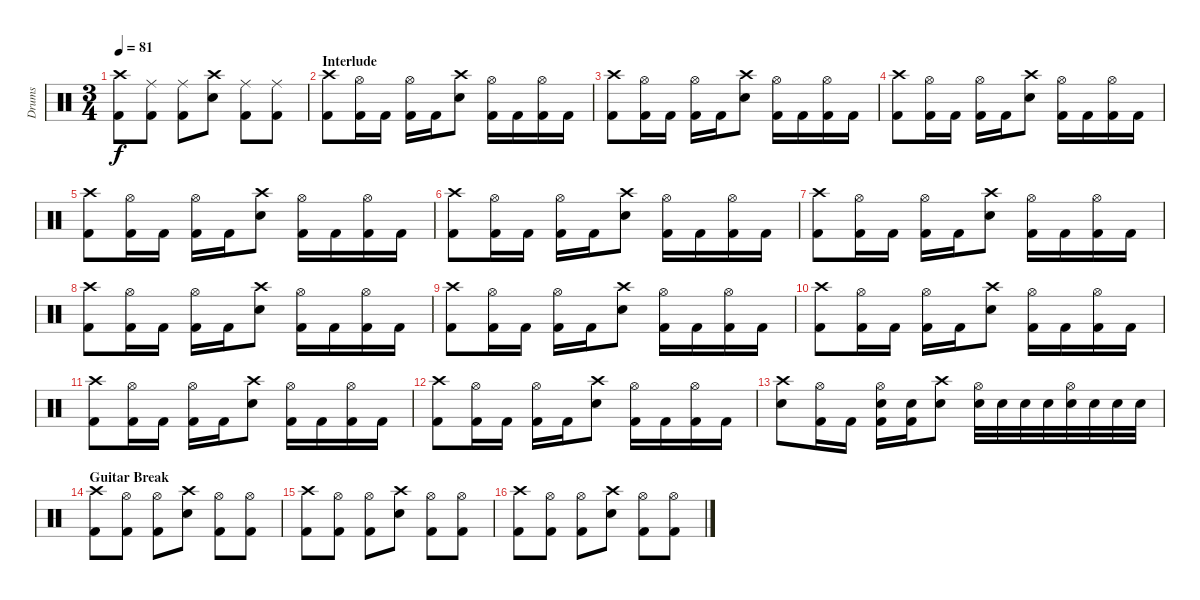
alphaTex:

\track ("Drums" "Drums") {instrument percussion}
\staff {score}
\articulation defaults
\ts (3 4)
\tempo 81
\clef neutral
\ks c
("Crash high (hit)" "Kick (hit) 2").8{dy f} ("Ride (middle)" "Kick (hit) 2").8 ("Ride (middle)" "Kick (hit) 2").8 ("Crash high (hit)" "Electric Snare (hit)").8 ("Ride (middle)" "Kick (hit) 2").8 ("Ride (middle)" "Kick (hit) 2").8 |
\section ("" "Interlude")
("Crash high (hit)" "Kick (hit) 2").8 ("Hi-Hat (open)" "Kick (hit) 2").16 "Kick (hit) 2".16 ("Hi-Hat (open)" "Kick (hit) 2").16 "Kick (hit) 2".16 ("Crash high (hit)" "Electric Snare (hit)").8 ("Hi-Hat (open)" "Kick (hit) 2").16 "Kick (hit) 2".16 ("Hi-Hat (open)" "Kick (hit) 2").16 "Kick (hit) 2".16 |
("Crash high (hit)" "Kick (hit) 2").8 ("Hi-Hat (open)" "Kick (hit) 2").16 "Kick (hit) 2".16 ("Hi-Hat (open)" "Kick (hit) 2").16 "Kick (hit) 2".16 ("Crash high (hit)" "Electric Snare (hit)").8 ("Hi-Hat (open)" "Kick (hit) 2").16 "Kick (hit) 2".16 ("Hi-Hat (open)" "Kick (hit) 2").16 "Kick (hit) 2".16 |
("Crash high (hit)" "Kick (hit) 2").8 ("Hi-Hat (open)" "Kick (hit) 2").16 "Kick (hit) 2".16 ("Hi-Hat (open)" "Kick (hit) 2").16 "Kick (hit) 2".16 ("Crash high (hit)" "Electric Snare (hit)").8 ("Hi-Hat (open)" "Kick (hit) 2").16 "Kick (hit) 2".16 ("Hi-Hat (open)" "Kick (hit) 2").16 "Kick (hit) 2".16 |
("Crash high (hit)" "Kick (hit) 2").8 ("Hi-Hat (open)" "Kick (hit) 2").16 "Kick (hit) 2".16 ("Hi-Hat (open)" "Kick (hit) 2").16 "Kick (hit) 2".16 ("Crash high (hit)" "Electric Snare (hit)").8 ("Hi-Hat (open)" "Kick (hit) 2").16 "Kick (hit) 2".16 ("Hi-Hat (open)" "Kick (hit) 2").16 "Kick (hit) 2".16 |
("Crash high (hit)" "Kick (hit) 2").8 ("Hi-Hat (open)" "Kick (hit) 2").16 "Kick (hit) 2".16 ("Hi-Hat (open)" "Kick (hit) 2").16 "Kick (hit) 2".16 ("Crash high (hit)" "Electric Snare (hit)").8 ("Hi-Hat (open)" "Kick (hit) 2").16 "Kick (hit) 2".16 ("Hi-Hat (open)" "Kick (hit) 2").16 "Kick (hit) 2".16 |
("Crash high (hit)" "Kick (hit) 2").8 ("Hi-Hat (open)" "Kick (hit) 2").16 "Kick (hit) 2".16 ("Hi-Hat (open)" "Kick (hit) 2").16 "Kick (hit) 2".16 ("Crash high (hit)" "Electric Snare (hit)").8 ("Hi-Hat (open)" "Kick (hit) 2").16 "Kick (hit) 2".16 ("Hi-Hat (open)" "Kick (hit) 2").16 "Kick (hit) 2".16 |
("Crash high (hit)" "Kick (hit) 2").8 ("Hi-Hat (open)" "Kick (hit) 2").16 "Kick (hit) 2".16 ("Hi-Hat (open)" "Kick (hit) 2").16 "Kick (hit) 2".16 ("Crash high (hit)" "Electric Snare (hit)").8 ("Hi-Hat (open)" "Kick (hit) 2").16 "Kick (hit) 2".16 ("Hi-Hat (open)" "Kick (hit) 2").16 "Kick (hit) 2".16 |
("Crash high (hit)" "Kick (hit) 2").8 ("Hi-Hat (open)" "Kick (hit) 2").16 "Kick (hit) 2".16 ("Hi-Hat (open)" "Kick (hit) 2").16 "Kick (hit) 2".16 ("Crash high (hit)" "Electric Snare (hit)").8 ("Hi-Hat (open)" "Kick (hit) 2").16 "Kick (hit) 2".16 ("Hi-Hat (open)" "Kick (hit) 2").16 "Kick (hit) 2".16 |
("Crash high (hit)" "Kick (hit) 2").8 ("Hi-Hat (open)" "Kick (hit) 2").16 "Kick (hit) 2".16 ("Hi-Hat (open)" "Kick (hit) 2").16 "Kick (hit) 2".16 ("Crash high (hit)" "Electric Snare (hit)").8 ("Hi-Hat (open)" "Kick (hit) 2").16 "Kick (hit) 2".16 ("Hi-Hat (open)" "Kick (hit) 2").16 "Kick (hit) 2".16 |
("Crash high (hit)" "Kick (hit) 2").8 ("Hi-Hat (open)" "Kick (hit) 2").16 "Kick (hit) 2".16 ("Hi-Hat (open)" "Kick (hit) 2").16 "Kick (hit) 2".16 ("Crash high (hit)" "Electric Snare (hit)").8 ("Hi-Hat (open)" "Kick (hit) 2").16 "Kick (hit) 2".16 ("Hi-Hat (open)" "Kick (hit) 2").16 "Kick (hit) 2".16 |
("Crash high (hit)" "Kick (hit) 2").8 ("Hi-Hat (open)" "Kick (hit) 2").16 "Kick (hit) 2".16 ("Hi-Hat (open)" "Kick (hit) 2").16 "Kick (hit) 2".16 ("Crash high (hit)" "Electric Snare (hit)").8 ("Hi-Hat (open)" "Kick (hit) 2").16 "Kick (hit) 2".16 ("Hi-Hat (open)" "Kick (hit) 2").16 "Kick (hit) 2".16 |
("Crash high (hit)" "Electric Snare (hit)").8 ("Hi-Hat (open)" "Kick (hit) 2").16 "Kick (hit) 2".16 ("Hi-Hat (open)" "Electric Snare (hit)" "Kick (hit) 2").16 ("Electric Snare (hit)" "Kick (hit) 2").16 ("Crash high (hit)" "Electric Snare (hit)").8 ("Hi-Hat (open)" "Electric Snare (hit)").32 "Electric Snare (hit)".32 "Electric Snare (hit)".32 "Electric Snare (hit)".32 ("Hi-Hat (open)" "Electric Snare (hit)").32 "Electric Snare (hit)".32 "Electric Snare (hit)".32 "Electric Snare (hit)".32 |
\section ("" "Guitar Break")
("Crash high (hit)" "Kick (hit) 2").8 ("Hi-Hat (open)" "Kick (hit) 2").8 ("Hi-Hat (open)" "Kick (hit) 2").8 ("Crash high (hit)" "Electric Snare (hit)").8 ("Hi-Hat (open)" "Kick (hit) 2").8 ("Hi-Hat (open)" "Kick (hit) 2").8 |
("Crash high (hit)" "Kick (hit) 2").8 ("Hi-Hat (open)" "Kick (hit) 2").8 ("Hi-Hat (open)" "Kick (hit) 2").8 ("Crash high (hit)" "Electric Snare (hit)").8 ("Hi-Hat (open)" "Kick (hit) 2").8 ("Hi-Hat (open)" "Kick (hit) 2").8 |
("Crash high (hit)" "Kick (hit) 2").8 ("Hi-Hat (open)" "Kick (hit) 2").8 ("Hi-Hat (open)" "Kick (hit) 2").8 ("Crash high (hit)" "Electric Snare (hit)").8 ("Hi-Hat (open)" "Kick (hit) 2").8 ("Hi-Hat (open)" "Kick (hit) 2").8
